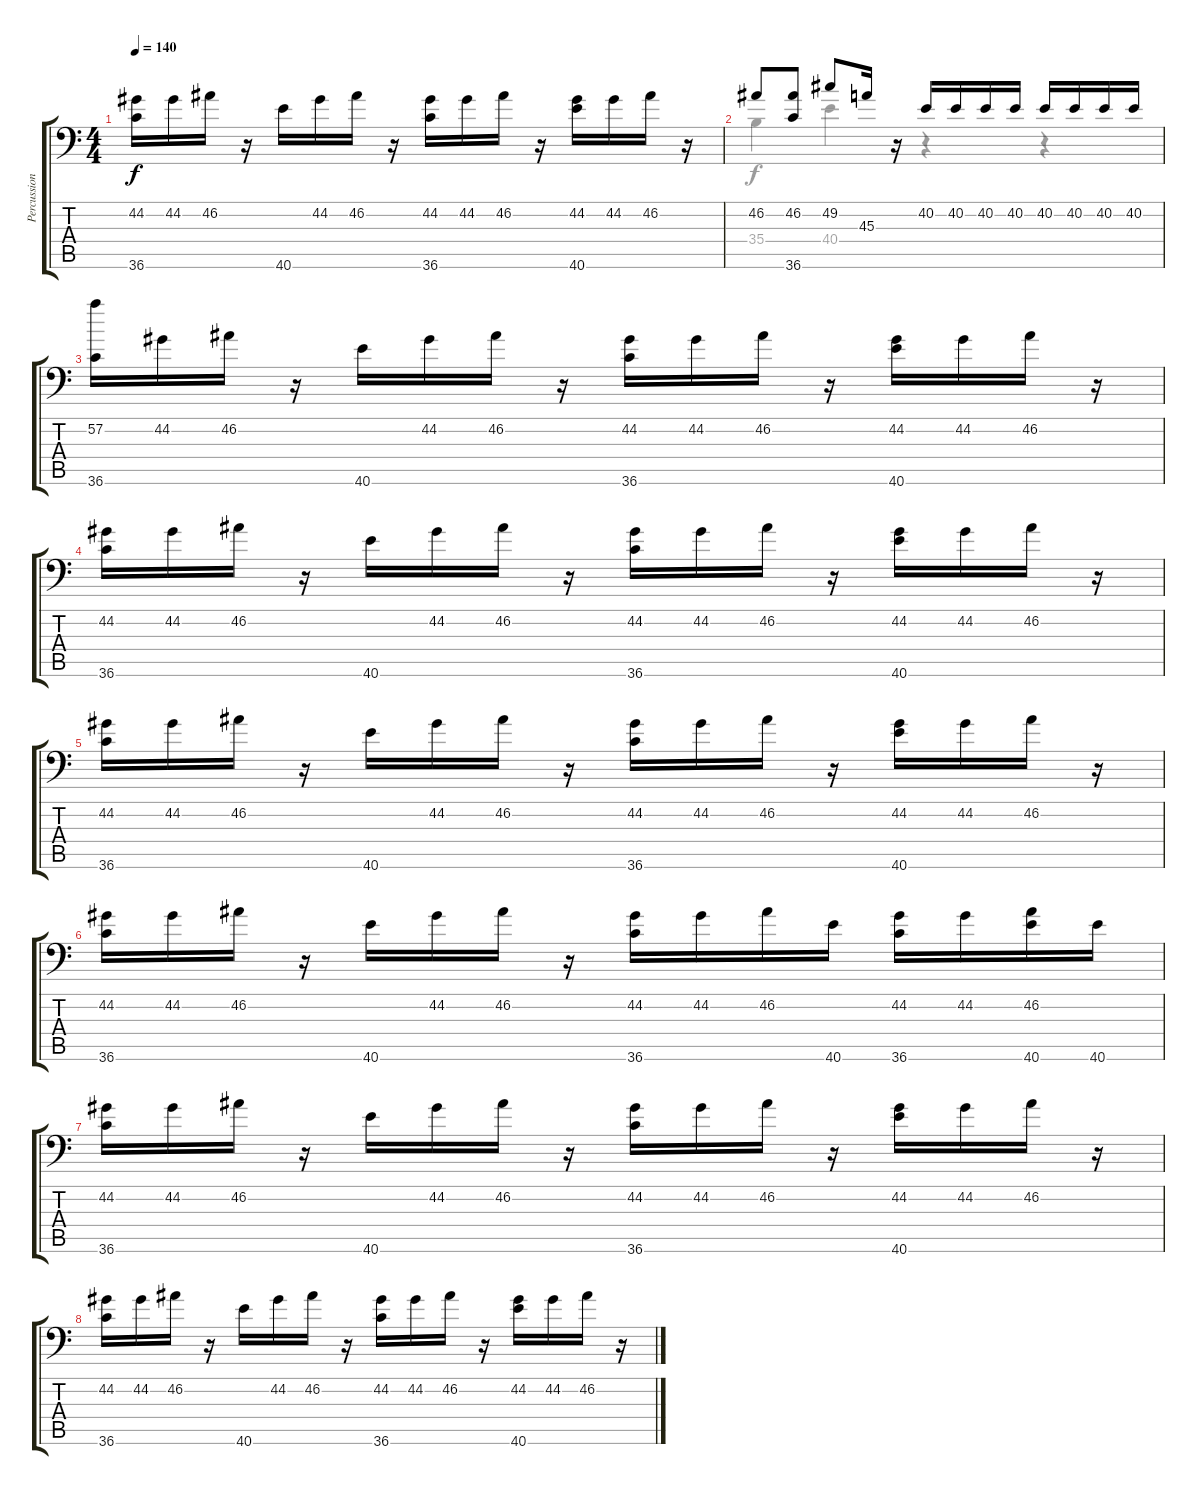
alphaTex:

\track ("Percussion" "Percussion") {instrument acousticgrandpiano}
\staff {score tabs}
\tuning (C-1 C-1 C-1 C-1 C-1 C-1) {hide}
\voice
\ts (4 4)
\tempo 140
\clef f4
\ks c
(44.2 36.6).16{dy f} 44.2.16 46.2.16 r.16 40.6.16 44.2.16 46.2.16 r.16 (44.2 36.6).16 44.2.16 46.2.16 r.16 (44.2 40.6).16 44.2.16 46.2.16 r.16 |
46.2.8 (46.2 36.6).8 49.2.8 45.3.16 r.16 40.2.16 40.2.16 40.2.16 40.2.16 40.2.16 40.2.16 40.2.16 40.2.16 |
(57.2 36.6).16 44.2.16 46.2.16 r.16 40.6.16 44.2.16 46.2.16 r.16 (44.2 36.6).16 44.2.16 46.2.16 r.16 (44.2 40.6).16 44.2.16 46.2.16 r.16 |
(44.2 36.6).16 44.2.16 46.2.16 r.16 40.6.16 44.2.16 46.2.16 r.16 (44.2 36.6).16 44.2.16 46.2.16 r.16 (44.2 40.6).16 44.2.16 46.2.16 r.16 |
(44.2 36.6).16 44.2.16 46.2.16 r.16 40.6.16 44.2.16 46.2.16 r.16 (44.2 36.6).16 44.2.16 46.2.16 r.16 (44.2 40.6).16 44.2.16 46.2.16 r.16 |
(44.2 36.6).16 44.2.16 46.2.16 r.16 40.6.16 44.2.16 46.2.16 r.16 (44.2 36.6).16 44.2.16 46.2.16 40.6.16 (44.2 36.6).16 44.2.16 (46.2 40.6).16 40.6.16 |
(44.2 36.6).16 44.2.16 46.2.16 r.16 40.6.16 44.2.16 46.2.16 r.16 (44.2 36.6).16 44.2.16 46.2.16 r.16 (44.2 40.6).16 44.2.16 46.2.16 r.16 |
(44.2 36.6).16 44.2.16 46.2.16 r.16 40.6.16 44.2.16 46.2.16 r.16 (44.2 36.6).16 44.2.16 46.2.16 r.16 (44.2 40.6).16 44.2.16 46.2.16 r.16
\voice
\clef f4
\ottava regular
\simile none
\ks c
|
35.4.4{dy f} 40.4.4 r.4 r.4 |
|
|
|
|
|
